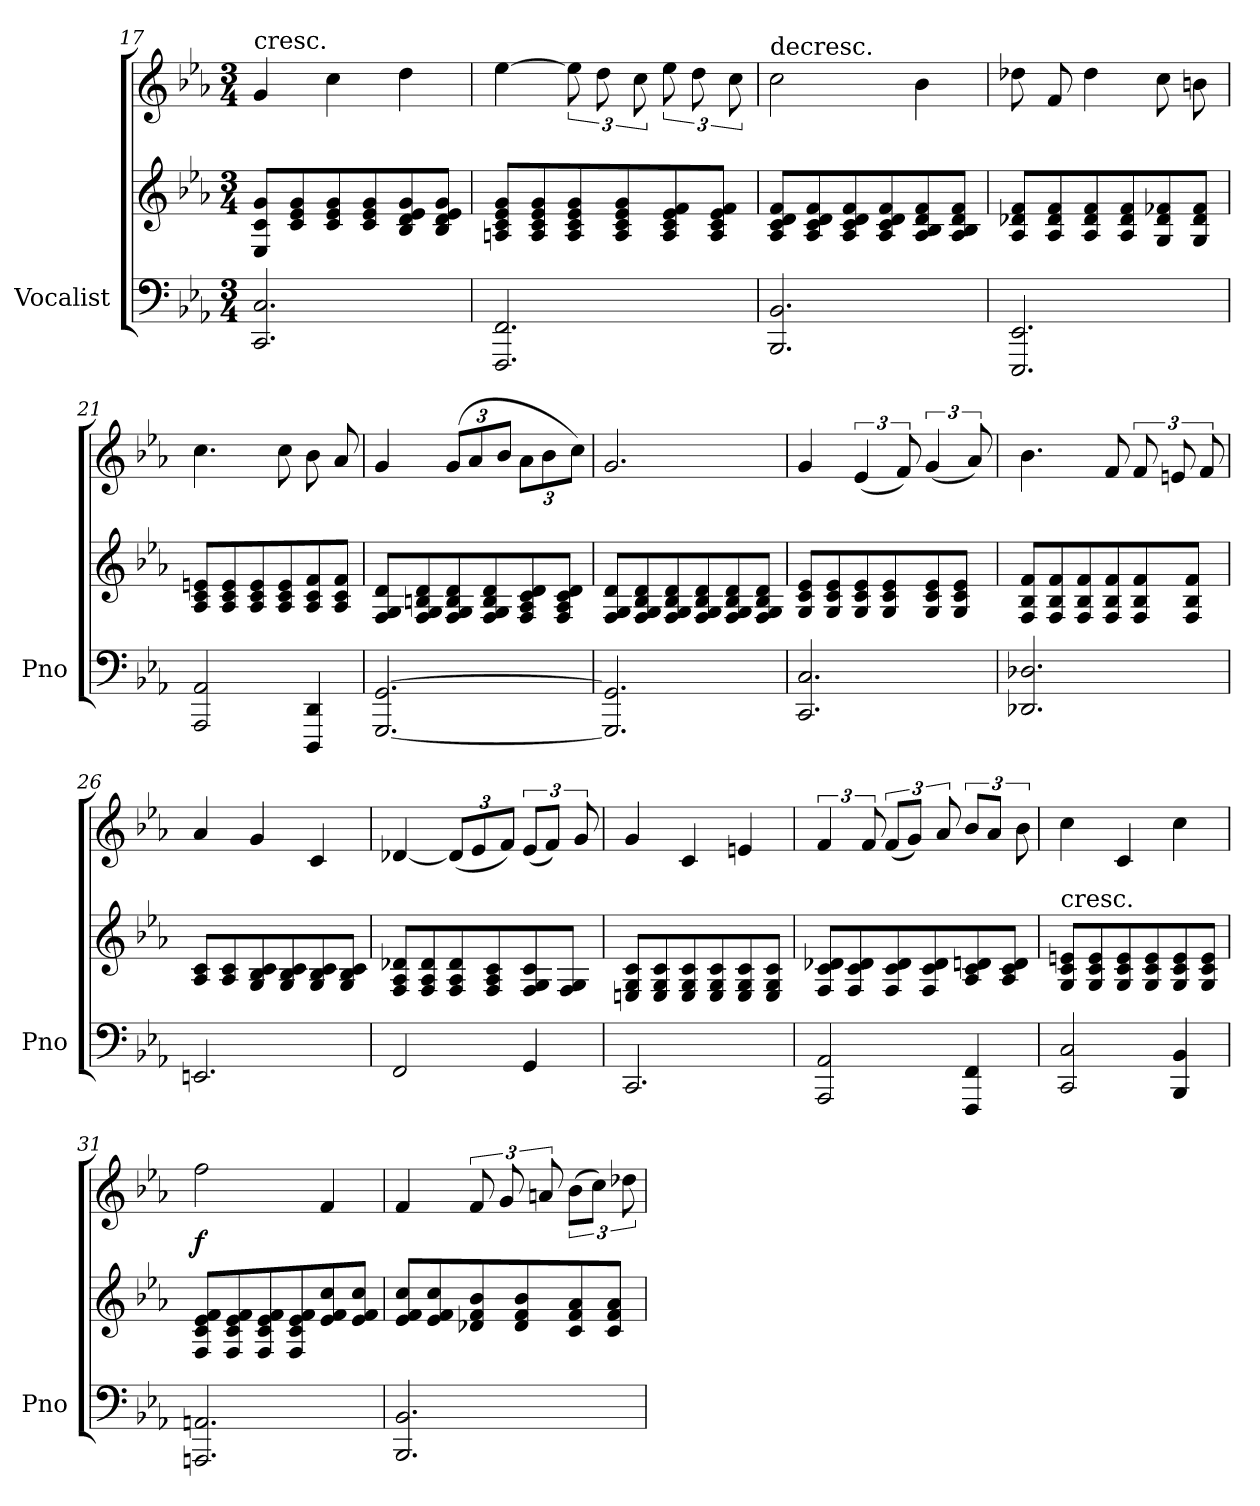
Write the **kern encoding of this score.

**kern	**kern	**kern	**dynam
*part1	*part1	*part1	*part1
*staff3	*staff2	*staff1	*staff1/2/3
*I"Vocalist	*	*	*
*I'Pno	*	*	*
*clefF4	*clefG2	*clefG2	*
*k[b-e-a-]	*k[b-e-a-]	*k[b-e-a-]	*
*c:	*c:	*c:	*
*M3/4	*M3/4	*M3/4	*
=17	=17	=17	=17
!	!	!LO:TX:t=cresc.	!
2.CC/ 2.C/	8E-/ 8c/ 8g/L	4g/	.
.	8c/ 8e-/ 8g/	.	.
.	8c/ 8e-/ 8g/	4cc\	.
.	8c/ 8e-/ 8g/	.	.
.	8B-/ 8d/ 8e-/ 8g/	4dd\	.
.	8B-/ 8d/ 8e-/ 8g/J	.	.
=18	=18	=18	=18
2.FFF/ 2.FF/	8An/ 8c/ 8e-/ 8g/L	[4ee-\	.
.	8A/ 8c/ 8e-/ 8g/	.	.
.	8A/ 8c/ 8e-/ 8g/	12ee-\]	.
.	.	12dd\	.
.	8A/ 8c/ 8e-/ 8g/	.	.
.	.	12cc\	.
.	8A/ 8c/ 8e-/ 8f/	12ee-\	.
.	.	12dd\	.
.	8A/ 8c/ 8e-/ 8f/J	.	.
.	.	12cc\	.
=19	=19	=19	=19
!	!	!LO:TX:t=decresc.	!
2.BBB-/ 2.BB-/	8A-/ 8c/ 8d/ 8f/L	2cc\	.
.	8A-/ 8c/ 8d/ 8f/	.	.
.	8A-/ 8c/ 8d/ 8f/	.	.
.	8A-/ 8c/ 8d/ 8f/	.	.
.	8A-/ 8B-/ 8d/ 8f/	4b-\	.
.	8A-/ 8B-/ 8d/ 8f/J	.	.
=20	=20	=20	=20
2.EEE-/ 2.EE-/	8A-/ 8d-X/ 8f/L	8dd-X\	.
.	8A-/ 8d-/ 8f/	8f/	.
.	8A-/ 8d-/ 8f/	4dd-\	.
.	8A-/ 8d-/ 8f/	.	.
.	8G/ 8d-/ 8f-X/	8cc\	.
.	8G/ 8d-/ 8f-/J	8bn\	.
=21	=21	=21	=21
2AAA-/ 2AA-/	8A-/ 8c/ 8en/L	4.cc\	.
.	8A-/ 8c/ 8e/	.	.
.	8A-/ 8c/ 8e/	.	.
.	8A-/ 8c/ 8e/	8cc\	.
4DDD/ 4DD/	8A-/ 8c/ 8f/	8b-\	.
.	8A-/ 8c/ 8f/J	8a-/	.
=22	=22	=22	=22
[2.GGG/ [2.GG/	8F/ 8G/ 8d/L	4g/	.
.	8F/ 8G/ 8Bn/ 8d/	.	.
.	8F/ 8G/ 8B/ 8d/	(12g/L	.
.	.	12a-/	.
.	8F/ 8G/ 8B/ 8d/	.	.
.	.	12b-/J	.
.	8F/ 8A-/ 8c/ 8d/	12a-\L	.
.	.	12b-\	.
.	8F/ 8A-/ 8c/ 8d/J	.	.
.	.	12cc\J)	.
=23	=23	=23	=23
2.GGG]/ 2.GG]/	8F/ 8G/ 8d/L	2.g/	.
.	8F/ 8G/ 8B-/ 8d/	.	.
.	8F/ 8G/ 8B-/ 8d/	.	.
.	8F/ 8G/ 8B-/ 8d/	.	.
.	8F/ 8G/ 8B-/ 8d/	.	.
.	8F/ 8G/ 8B-/ 8d/J	.	.
=24	=24	=24	=24
2.CC/ 2.C/	8G/ 8c/ 8e-/L	4g/	.
.	8G/ 8c/ 8e-/	.	.
.	8G/ 8c/ 8e-/	(6e-/	.
.	8G/ 8c/ 8e-/	.	.
.	.	12f/)	.
.	8G/ 8c/ 8e-/	(6g/	.
.	8G/ 8c/ 8e-/J	.	.
.	.	12a-/)	.
=25	=25	=25	=25
2.DD-X/ 2.D-X/	8F/ 8B-/ 8f/L	4.b-\	.
.	8F/ 8B-/ 8f/	.	.
.	8F/ 8B-/ 8f/	.	.
.	8F/ 8B-/ 8f/	8f/	.
.	8F/ 8B-/ 8f/	12f/	.
.	.	12en/	.
.	8F/ 8B-/ 8f/J	.	.
.	.	12f/	.
=26	=26	=26	=26
2.EEn/	8A-/ 8c/L	4a-/	.
.	8A-/ 8c/	.	.
.	8G/ 8B-/ 8c/	4g/	.
.	8G/ 8B-/ 8c/	.	.
.	8G/ 8B-/ 8c/	4c/	.
.	8G/ 8B-/ 8c/J	.	.
=27	=27	=27	=27
2FF/	8F/ 8A-/ 8d-X/L	[4d-X/	.
.	8F/ 8A-/ 8d-/	.	.
.	8F/ 8A-/ 8d-/	(12d-/L]	.
.	.	12e-/	.
.	8F/ 8A-/ 8c/	.	.
.	.	12f/J)	.
4GG/	8F/ 8G/ 8c/	(12e-/L	.
.	.	12f/J)	.
.	8F/ 8G/J	.	.
.	.	12g/	.
=28	=28	=28	=28
2.CC/	8En/ 8G/ 8c/L	4g/	.
.	8E/ 8G/ 8c/	.	.
.	8E/ 8G/ 8c/	4c/	.
.	8E/ 8G/ 8c/	.	.
.	8E/ 8G/ 8c/	4en/	.
.	8E/ 8G/ 8c/J	.	.
=29	=29	=29	=29
2AAA-/ 2AA-/	8F/ 8c/ 8d-X/L	6f/	.
.	8F/ 8c/ 8d-/	.	.
.	.	12f/	.
.	8F/ 8c/ 8d-/	(12f/L	.
.	.	12g/J)	.
.	8F/ 8c/ 8d-/	.	.
.	.	12a-/	.
4FFF/ 4FF/	8A-/ 8c/ 8dn/	12b-/L	.
.	.	12a-/J	.
.	8A-/ 8c/ 8d/J	.	.
.	.	12b-\	.
=30	=30	=30	=30
!	!LO:TX:t=cresc.	!	!
2CC/ 2C/	8G/ 8c/ 8en/L	4cc\	.
.	8G/ 8c/ 8e/	.	.
.	8G/ 8c/ 8e/	4c/	.
.	8G/ 8c/ 8e/	.	.
4BBB-/ 4BB-/	8G/ 8c/ 8e/	4cc\	.
.	8G/ 8c/ 8e/J	.	.
=31	=31	=31	=31
2.AAAn/ 2.AAn/	8F/ 8c/ 8e-/ 8f/L	2ff\	f
.	8F/ 8c/ 8e-/ 8f/	.	.
.	8F/ 8c/ 8e-/ 8f/	.	.
.	8F/ 8c/ 8e-/ 8f/	.	.
.	8e-/ 8f/ 8cc/	4f/	.
.	8e-/ 8f/ 8cc/J	.	.
=32	=32	=32	=32
2.BBB-/ 2.BB-/	8e-/ 8f/ 8cc/L	4f/	.
.	8e-/ 8f/ 8cc/	.	.
.	8d-X/ 8f/ 8b-/	12f/	.
.	.	12g/	.
.	8d-/ 8f/ 8b-/	.	.
.	.	12an/	.
.	8c/ 8f/ 8a-/	(12b-\L	.
.	.	12cc\J)	.
.	8c/ 8f/ 8a-/J	.	.
.	.	12dd-X\	.
=	=	=	=
*-	*-	*-	*-
